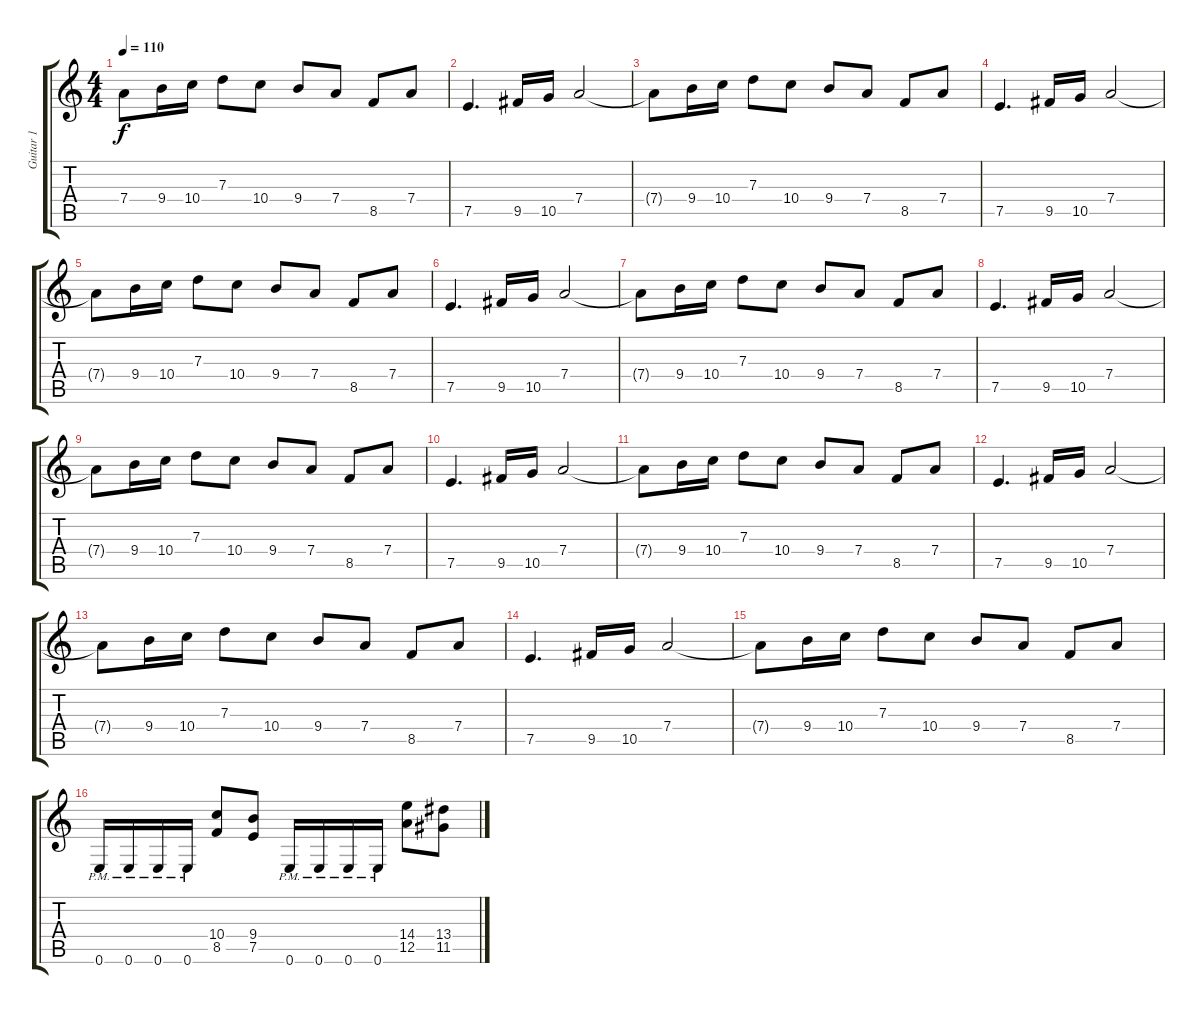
\track ("Guitar 1" "Guitar 1") {instrument distortionguitar}
\staff {score tabs}
\tuning (E4 B3 G3 D3 A2 E2) {hide}
\ts (4 4)
\tempo 110
\clef g2
\ks c
7.4{t}.8{dy f} 9.4.16 10.4.16 7.3.8 10.4.8 9.4.8 7.4.8 8.5.8 7.4.8 |
7.5.4{d} 9.5.16 10.5.16 7.4.2 |
7.4{t}.8 9.4.16 10.4.16 7.3.8 10.4.8 9.4.8 7.4.8 8.5.8 7.4.8 |
7.5.4{d} 9.5.16 10.5.16 7.4.2 |
7.4{t}.8 9.4.16 10.4.16 7.3.8 10.4.8 9.4.8 7.4.8 8.5.8 7.4.8 |
7.5.4{d} 9.5.16 10.5.16 7.4.2 |
7.4{t}.8 9.4.16 10.4.16 7.3.8 10.4.8 9.4.8 7.4.8 8.5.8 7.4.8 |
7.5.4{d} 9.5.16 10.5.16 7.4.2 |
7.4{t}.8 9.4.16 10.4.16 7.3.8 10.4.8 9.4.8 7.4.8 8.5.8 7.4.8 |
7.5.4{d} 9.5.16 10.5.16 7.4.2 |
7.4{t}.8 9.4.16 10.4.16 7.3.8 10.4.8 9.4.8 7.4.8 8.5.8 7.4.8 |
7.5.4{d} 9.5.16 10.5.16 7.4.2 |
7.4{t}.8 9.4.16 10.4.16 7.3.8 10.4.8 9.4.8 7.4.8 8.5.8 7.4.8 |
7.5.4{d} 9.5.16 10.5.16 7.4.2 |
7.4{t}.8 9.4.16 10.4.16 7.3.8 10.4.8 9.4.8 7.4.8 8.5.8 7.4.8 |
0.6{pm}.16 0.6{pm}.16 0.6{pm}.16 0.6{pm}.16 (10.4 8.5).8 (9.4 7.5).8 0.6{pm}.16 0.6{pm}.16 0.6{pm}.16 0.6{pm}.16 (14.4 12.5).8 (13.4 11.5).8
